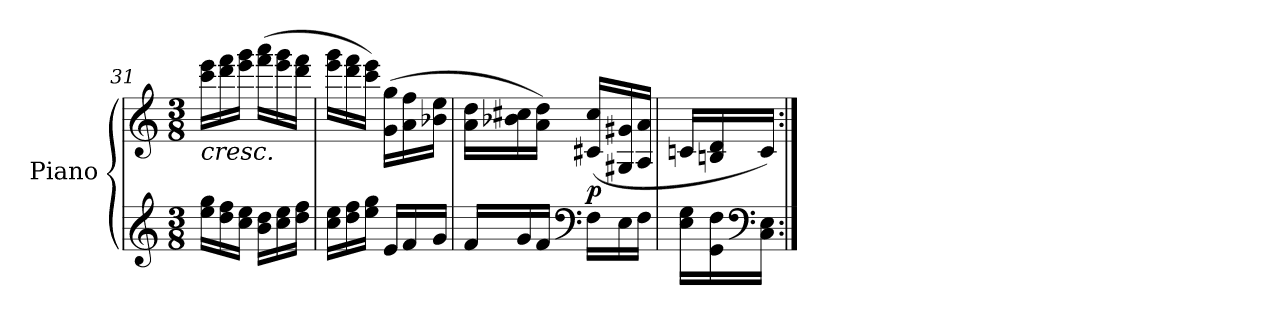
**kern	**kern	**dynam
*part1	*part1	*part1
*staff2	*staff1	*staff1/2
*I"Piano	*	*
*I'Pno.	*	*
*clefG2	*clefG2	*
*k[]	*k[]	*
*M3/8	*M3/8	*
=31	=31	=31
!	!LO:TX:b:i:t=cresc.	!
16ee\ 16gg\LL	16ccc\ 16eee\LL	.
16dd\ 16ff\	16ddd\ 16fff\	.
16cc\ 16ee\JJ	16eee\ 16ggg\JJ	.
16b\ 16dd\LL	(>16fff\ 16aaa\LL	.
16cc\ 16ee\	16eee\ 16ggg\	.
16dd\ 16ff\JJ	16ddd\ 16fff\JJ	.
=32	=32	=32
16cc\ 16ee\LL	16eee\ 16ggg\LL	.
16dd\ 16ff\	16ddd\ 16fff\	.
16ee\ 16gg\JJ	16ccc\ 16eee\JJ)	.
16e/LL	(>16g\ 16gg\LL	.
16f/	16a\ 16ff\	.
16g/JJ	16b-X\ 16ee\JJ	.
=33	=33	=33
16f/LL	16a\ 16dd\LL	.
16g/	16b-X\ 16cc#X\	.
16f/JJ	16a\ 16dd\JJ)	.
*clefF4	*	*
!	!	!LO:DY:b
16F\LL	(<16c#X/ 16cc#/LL	p
16E\	16G#X/ 16g#X/	.
16F\JJ	16A/ 16a/JJ	.
=34	=34	=34
16E\ 16G\LL	16cn/LL	.
16GG\ 16F\	16Bn/ 16d/	.
*clefF4	*	*
16C\ 16E\JJ	16c/JJ)	.
=:|!	=:|!	=:|!
*-	*-	*-
